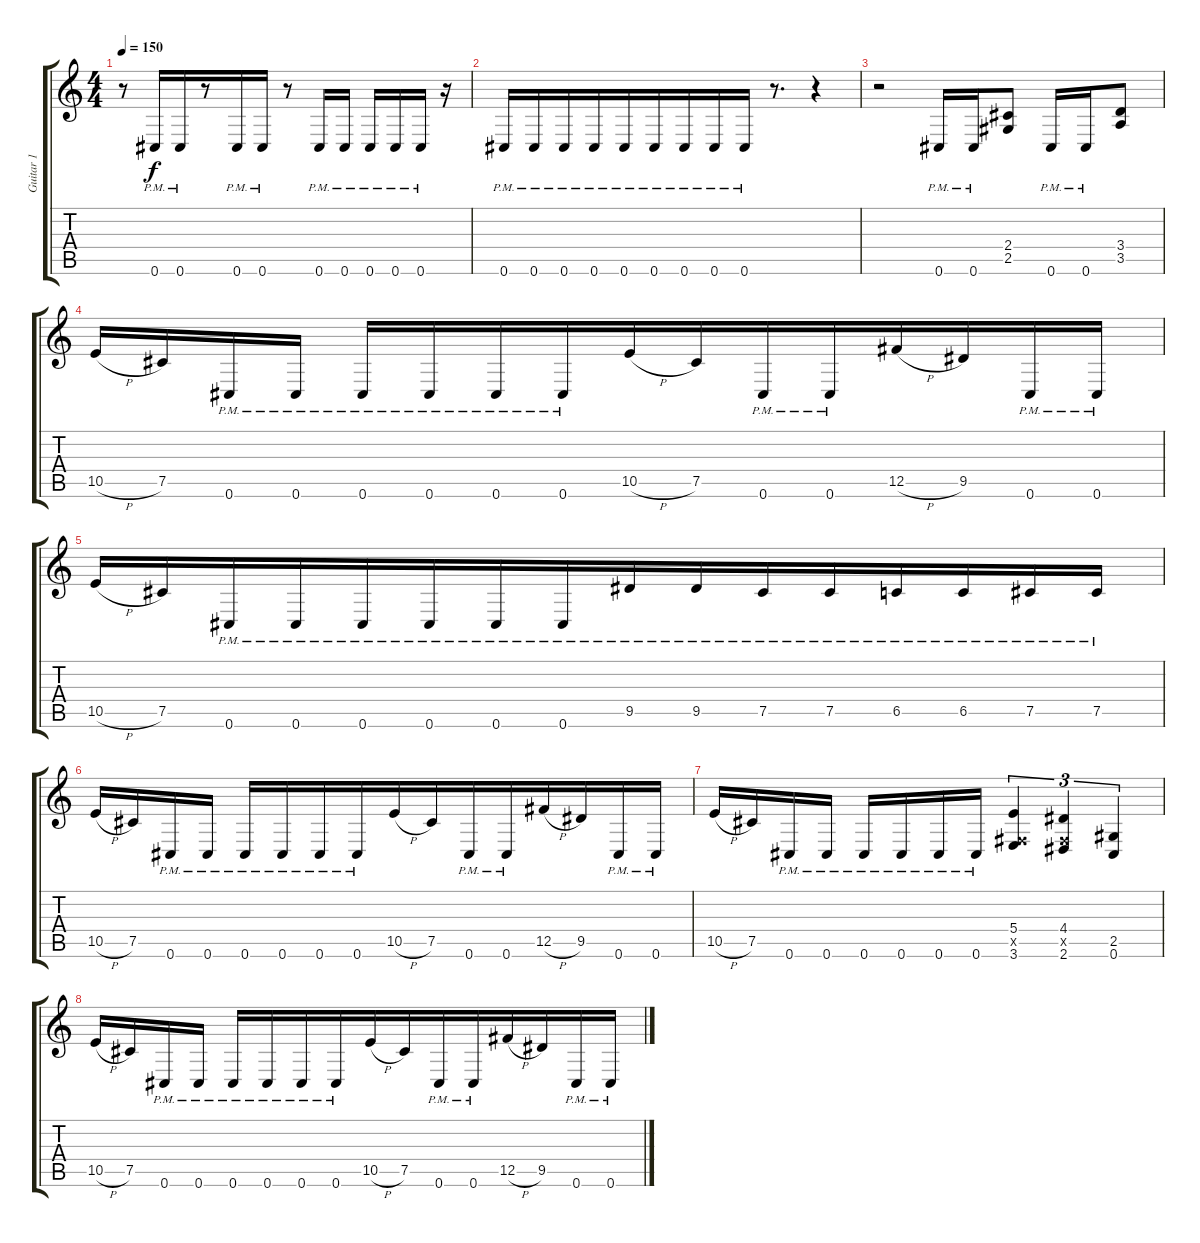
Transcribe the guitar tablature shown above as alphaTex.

\track ("Guitar 1" "Guitar 1") {instrument distortionguitar}
\staff {score tabs}
\tuning (Db4 Ab3 E3 B2 Gb2 Db2) {hide}
\ts (4 4)
\tempo 150
\clef g2
\ks c
r.8{dy f} 0.6{pm}.16{beam merge} 0.6{pm}.16{beam merge} r.8 0.6{pm}.16 0.6{pm}.16 r.8 0.6{pm}.16 0.6{pm}.16 0.6{pm}.16 0.6{pm}.16{beam merge} 0.6{pm}.16{beam merge} r.16 |
0.6{pm}.16 0.6{pm}.16 0.6{pm}.16 0.6{pm}.16{beam merge} 0.6{pm}.16 0.6{pm}.16{beam merge} 0.6{pm}.16 0.6{pm}.16{beam merge} 0.6{pm}.16 r.8{d beam merge} r.4 |
r.2 0.6{pm}.16{beam merge} 0.6{pm}.16 (2.4 2.5).8 0.6{pm}.16{beam merge} 0.6{pm}.16 (3.4 3.5).8 |
10.5{h}.16 7.5.16 0.6{pm}.16 0.6{pm}.16 0.6{pm}.16{beam merge} 0.6{pm}.16{beam merge} 0.6{pm}.16 0.6{pm}.16{beam merge} 10.5{h}.16 7.5.16{beam merge} 0.6{pm}.16 0.6{pm}.16{beam merge} 12.5{h}.16 9.5.16{beam merge} 0.6{pm}.16{beam merge} 0.6{pm}.16 |
10.5{h}.16{beam merge} 7.5.16{beam merge} 0.6{pm}.16 0.6{pm}.16{beam merge} 0.6{pm}.16{beam merge} 0.6{pm}.16{beam merge} 0.6{pm}.16 0.6{pm}.16{beam merge} 9.5{pm}.16{beam merge} 9.5{pm}.16{beam merge} 7.5{pm}.16 7.5{pm}.16{beam merge} 6.5{pm}.16 6.5{pm}.16 7.5{pm}.16{beam merge} 7.5{pm}.16 |
10.5{h}.16 7.5.16 0.6{pm}.16 0.6{pm}.16 0.6{pm}.16{beam merge} 0.6{pm}.16{beam merge} 0.6{pm}.16 0.6{pm}.16{beam merge} 10.5{h}.16 7.5.16{beam merge} 0.6{pm}.16 0.6{pm}.16{beam merge} 12.5{h}.16 9.5.16{beam merge} 0.6{pm}.16{beam merge} 0.6{pm}.16 |
10.5{h}.16 7.5.16 0.6{pm}.16{beam merge} 0.6{pm}.16 0.6{pm}.16 0.6{pm}.16 0.6{pm}.16{beam merge} 0.6{pm}.16{beam merge} (5.4 0.5{x} 3.6).4{tu (3 2)} (4.4 0.5{x} 2.6).4{tu (3 2)} (2.5 0.6).4{tu (3 2)} |
10.5{h}.16 7.5.16 0.6{pm}.16 0.6{pm}.16 0.6{pm}.16{beam merge} 0.6{pm}.16{beam merge} 0.6{pm}.16 0.6{pm}.16{beam merge} 10.5{h}.16 7.5.16{beam merge} 0.6{pm}.16 0.6{pm}.16{beam merge} 12.5{h}.16 9.5.16{beam merge} 0.6{pm}.16{beam merge} 0.6{pm}.16
